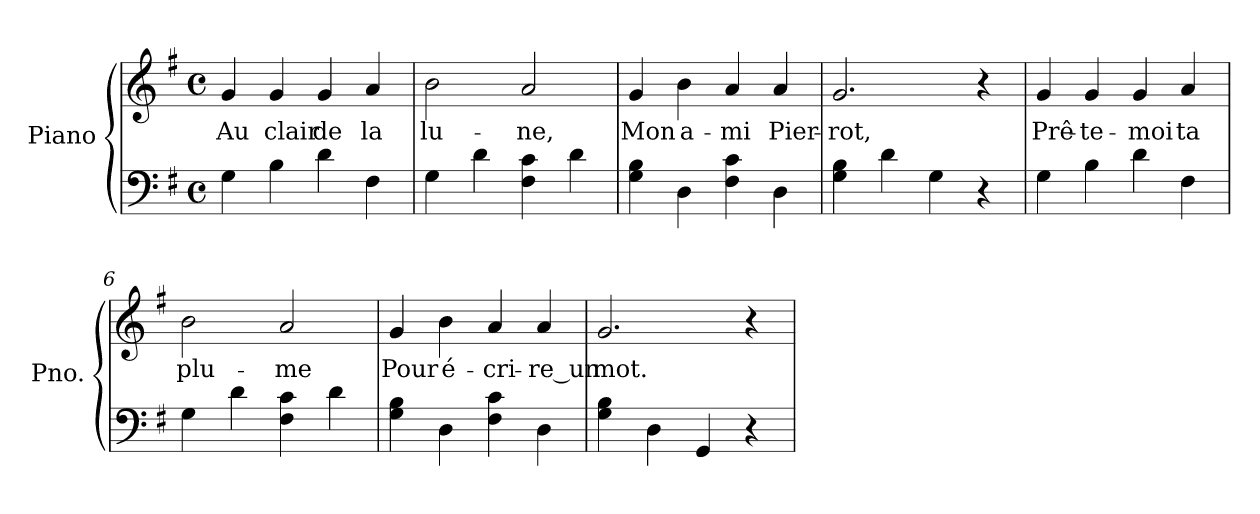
**kern	**kern	**text
*part1	*part1	*part1
*staff2	*staff1	*staff1
*I"Piano	*	*
*I'Pno.	*	*
!!LO:PB:g=z
*clefF4	*clefG2	*
*k[f#]	*k[f#]	*
*G:	*G:	*
*M4/4	*M4/4	*
*met(c)	*met(c)	*
*MM130	*MM130	*
=1	=1	=1
!	!	!LO:LY:b:color=#000000
4Gi\	4gi/	Au
!	!	!LO:LY:b:color=#000000
4Bi\	4gi/	clair
!	!	!LO:LY:b:color=#000000
4di\	4gi/	de
!	!	!LO:LY:b:color=#000000
4F#i\	4ai/	la
=2	=2	=2
!	!	!LO:LY:b:color=#000000
4Gi\	2bi\	lu-
4di\	.	.
!	!	!LO:LY:b:color=#000000
4F#i\ 4ci	2ai/	-ne,
4di\	.	.
=3	=3	=3
!	!	!LO:LY:b:color=#000000
4Gi\ 4Bi	4gi/	Mon
!	!	!LO:LY:b:color=#000000
4Di\	4bi\	a-
!	!	!LO:LY:b:color=#000000
4F#i\ 4ci	4ai/	-mi
!	!	!LO:LY:b:color=#000000
4Di\	4ai/	Pier-
=4	=4	=4
!	!	!LO:LY:b:color=#000000
4Gi\ 4Bi	2.gi/	-rot,
4di\	.	.
4Gi\	.	.
4r	4r	.
=5	=5	=5
!	!	!LO:LY:b:color=#000000
4Gi\	4gi/	Prê-
!	!	!LO:LY:b:color=#000000
4Bi\	4gi/	-te-
!	!	!LO:LY:b:color=#000000
4di\	4gi/	-moi
!	!	!LO:LY:b:color=#000000
4F#i\	4ai/	ta
=6	=6	=6
!	!	!LO:LY:b:color=#000000
4Gi\	2bi\	plu-
4di\	.	.
!	!	!LO:LY:b:color=#000000
4F#i\ 4ci	2ai/	-me
4di\	.	.
!!LO:LB:g=z
=7	=7	=7
!	!	!LO:LY:b:color=#000000
4Gi\ 4Bi	4gi/	Pour
!	!	!LO:LY:b:color=#000000
4Di\	4bi\	é-
!	!	!LO:LY:b:color=#000000
4F#i\ 4ci	4ai/	-cri-
!	!	!LO:LY:b:color=#000000
4Di\	4ai/	-re_un
=8	=8	=8
!	!	!LO:LY:b:color=#000000
4Gi\ 4Bi	2.gi/	mot.
4Di\	.	.
4GGi/	.	.
4r	4r	.
=	=	=
*-	*-	*-
